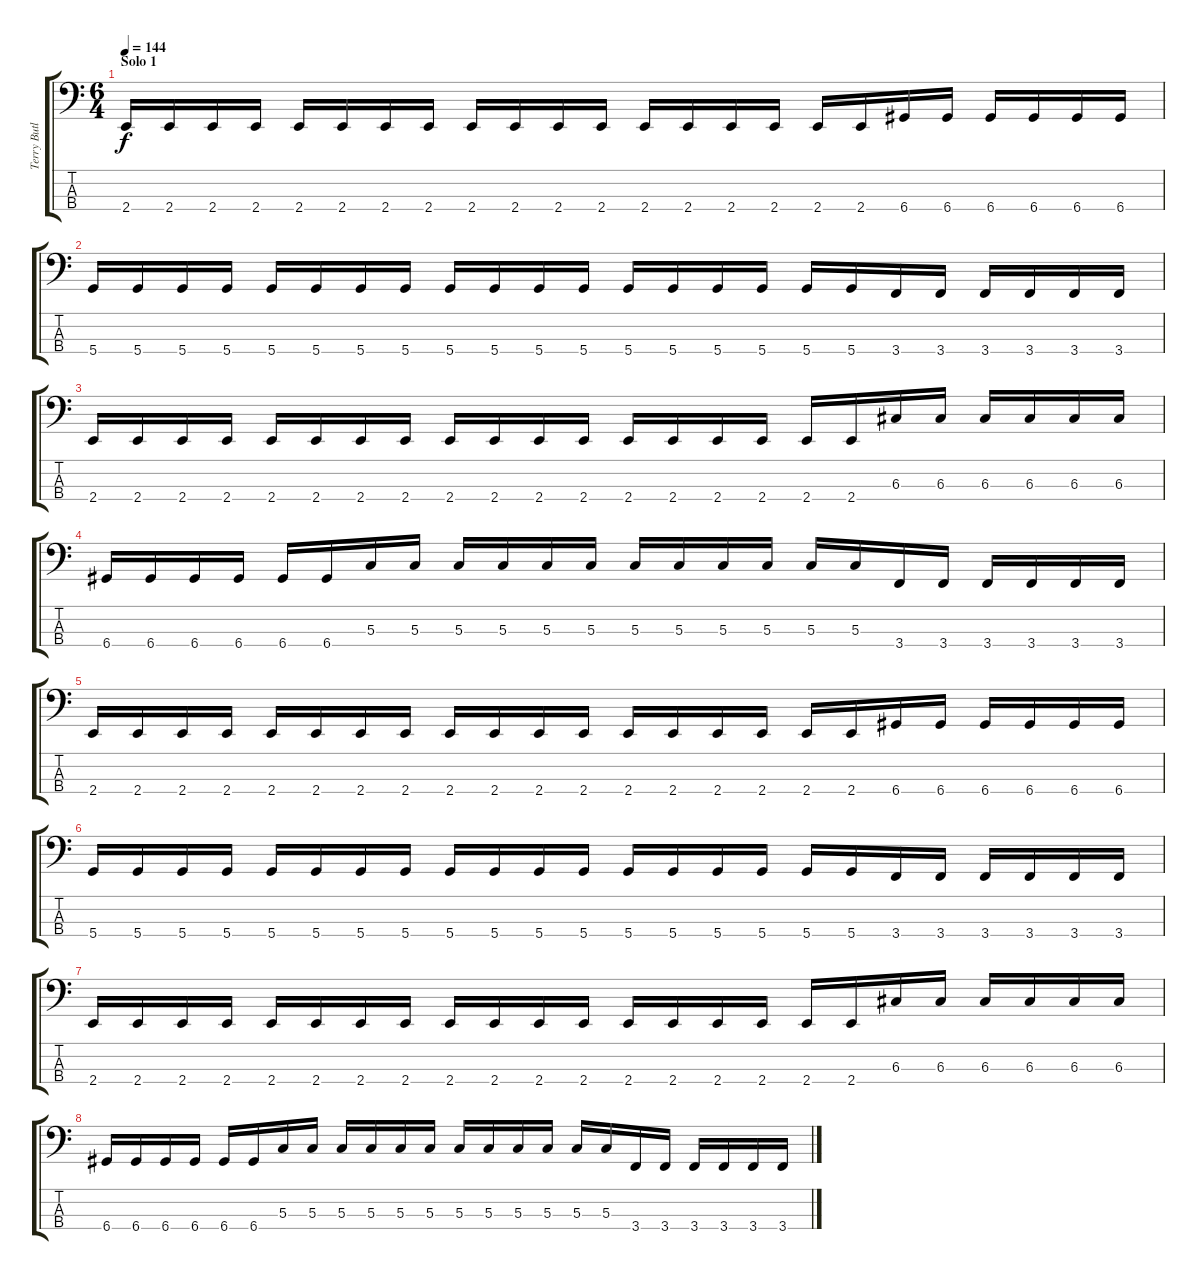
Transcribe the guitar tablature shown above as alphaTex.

\track ("Terry Butler" "Terry Butl") {instrument electricbasspick}
\staff {score tabs}
\tuning (F2 C2 G1 D1) {hide}
\ts (6 4)
\section ("" "Solo 1")
\tempo 144
\clef f4
\ks c
2.4.16{dy f} 2.4.16 2.4.16 2.4.16 2.4.16 2.4.16 2.4.16 2.4.16 2.4.16 2.4.16 2.4.16 2.4.16 2.4.16 2.4.16 2.4.16 2.4.16 2.4.16 2.4.16 6.4.16 6.4.16 6.4.16 6.4.16 6.4.16 6.4.16 |
5.4.16 5.4.16 5.4.16 5.4.16 5.4.16 5.4.16 5.4.16 5.4.16 5.4.16 5.4.16 5.4.16 5.4.16 5.4.16 5.4.16 5.4.16 5.4.16 5.4.16 5.4.16 3.4.16 3.4.16 3.4.16 3.4.16 3.4.16 3.4.16 |
2.4.16 2.4.16 2.4.16 2.4.16 2.4.16 2.4.16 2.4.16 2.4.16 2.4.16 2.4.16 2.4.16 2.4.16 2.4.16 2.4.16 2.4.16 2.4.16 2.4.16 2.4.16 6.3.16 6.3.16 6.3.16 6.3.16 6.3.16 6.3.16 |
6.4.16 6.4.16 6.4.16 6.4.16 6.4.16 6.4.16 5.3.16 5.3.16 5.3.16 5.3.16 5.3.16 5.3.16 5.3.16 5.3.16 5.3.16 5.3.16 5.3.16 5.3.16 3.4.16 3.4.16 3.4.16 3.4.16 3.4.16 3.4.16 |
2.4.16 2.4.16 2.4.16 2.4.16 2.4.16 2.4.16 2.4.16 2.4.16 2.4.16 2.4.16 2.4.16 2.4.16 2.4.16 2.4.16 2.4.16 2.4.16 2.4.16 2.4.16 6.4.16 6.4.16 6.4.16 6.4.16 6.4.16 6.4.16 |
5.4.16 5.4.16 5.4.16 5.4.16 5.4.16 5.4.16 5.4.16 5.4.16 5.4.16 5.4.16 5.4.16 5.4.16 5.4.16 5.4.16 5.4.16 5.4.16 5.4.16 5.4.16 3.4.16 3.4.16 3.4.16 3.4.16 3.4.16 3.4.16 |
2.4.16 2.4.16 2.4.16 2.4.16 2.4.16 2.4.16 2.4.16 2.4.16 2.4.16 2.4.16 2.4.16 2.4.16 2.4.16 2.4.16 2.4.16 2.4.16 2.4.16 2.4.16 6.3.16 6.3.16 6.3.16 6.3.16 6.3.16 6.3.16 |
6.4.16 6.4.16 6.4.16 6.4.16 6.4.16 6.4.16 5.3.16 5.3.16 5.3.16 5.3.16 5.3.16 5.3.16 5.3.16 5.3.16 5.3.16 5.3.16 5.3.16 5.3.16 3.4.16 3.4.16 3.4.16 3.4.16 3.4.16 3.4.16
